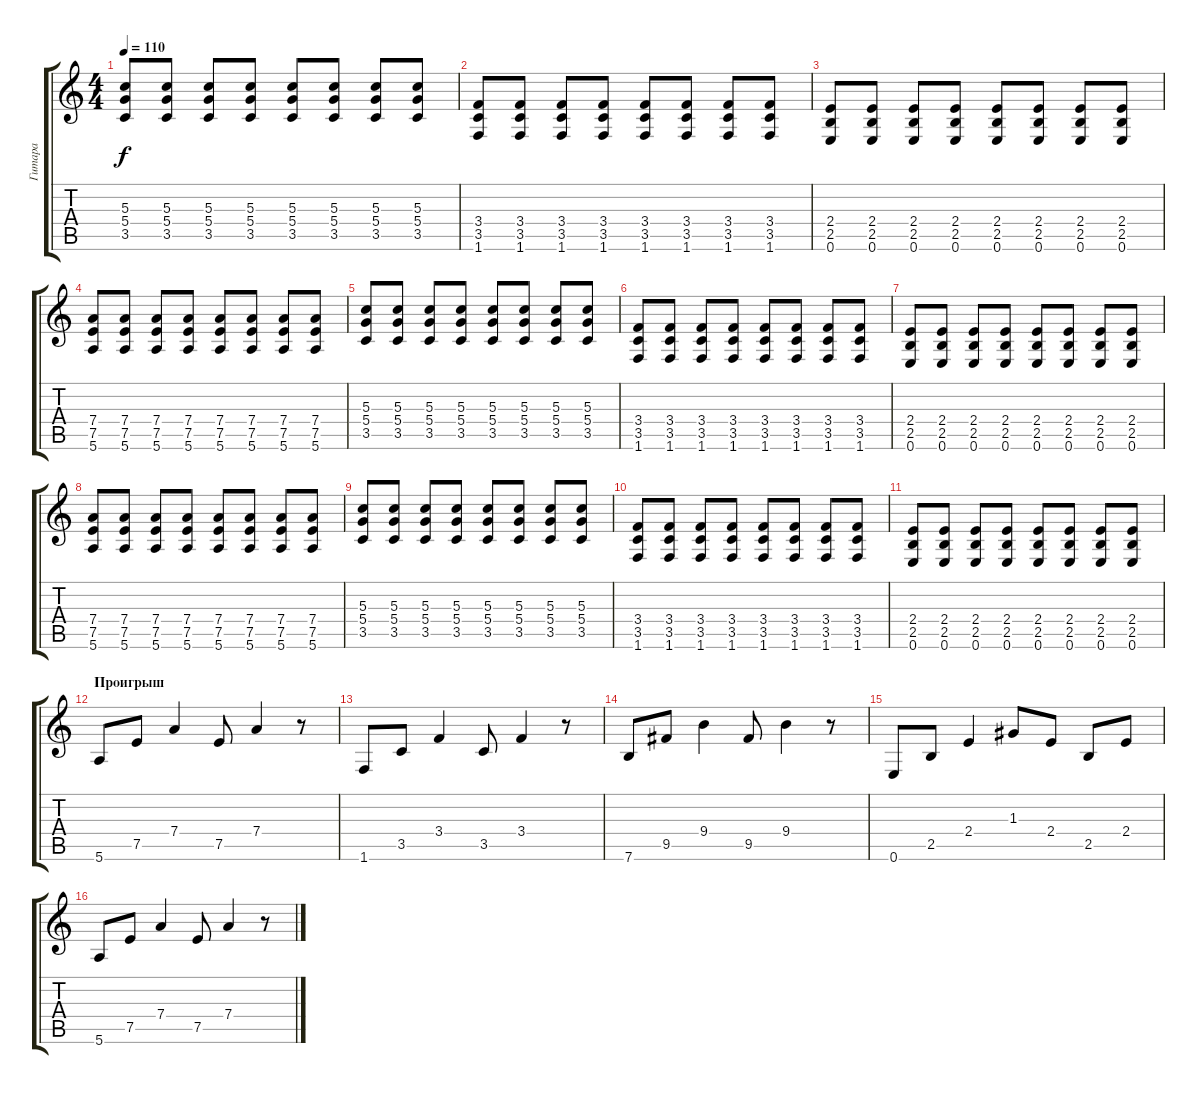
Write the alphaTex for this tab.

\track ("Гитара" "Гитара") {instrument distortionguitar}
\staff {score tabs}
\tuning (E4 B3 G3 D3 A2 E2) {hide}
\ts (4 4)
\tempo 110
\clef g2
\ks c
(5.3 5.4 3.5).8{dy f} (5.3 5.4 3.5).8 (5.3 5.4 3.5).8 (5.3 5.4 3.5).8 (5.3 5.4 3.5).8 (5.3 5.4 3.5).8 (5.3 5.4 3.5).8 (5.3 5.4 3.5).8 |
(3.4 3.5 1.6).8 (3.4 3.5 1.6).8 (3.4 3.5 1.6).8 (3.4 3.5 1.6).8 (3.4 3.5 1.6).8 (3.4 3.5 1.6).8 (3.4 3.5 1.6).8 (3.4 3.5 1.6).8 |
(2.4 2.5 0.6).8 (2.4 2.5 0.6).8 (2.4 2.5 0.6).8 (2.4 2.5 0.6).8 (2.4 2.5 0.6).8 (2.4 2.5 0.6).8 (2.4 2.5 0.6).8 (2.4 2.5 0.6).8 |
(7.4 7.5 5.6).8 (7.4 7.5 5.6).8 (7.4 7.5 5.6).8 (7.4 7.5 5.6).8 (7.4 7.5 5.6).8 (7.4 7.5 5.6).8 (7.4 7.5 5.6).8 (7.4 7.5 5.6).8 |
(5.3 5.4 3.5).8 (5.3 5.4 3.5).8 (5.3 5.4 3.5).8 (5.3 5.4 3.5).8 (5.3 5.4 3.5).8 (5.3 5.4 3.5).8 (5.3 5.4 3.5).8 (5.3 5.4 3.5).8 |
(3.4 3.5 1.6).8 (3.4 3.5 1.6).8 (3.4 3.5 1.6).8 (3.4 3.5 1.6).8 (3.4 3.5 1.6).8 (3.4 3.5 1.6).8 (3.4 3.5 1.6).8 (3.4 3.5 1.6).8 |
(2.4 2.5 0.6).8 (2.4 2.5 0.6).8 (2.4 2.5 0.6).8 (2.4 2.5 0.6).8 (2.4 2.5 0.6).8 (2.4 2.5 0.6).8 (2.4 2.5 0.6).8 (2.4 2.5 0.6).8 |
(7.4 7.5 5.6).8 (7.4 7.5 5.6).8 (7.4 7.5 5.6).8 (7.4 7.5 5.6).8 (7.4 7.5 5.6).8 (7.4 7.5 5.6).8 (7.4 7.5 5.6).8 (7.4 7.5 5.6).8 |
(5.3 5.4 3.5).8 (5.3 5.4 3.5).8 (5.3 5.4 3.5).8 (5.3 5.4 3.5).8 (5.3 5.4 3.5).8 (5.3 5.4 3.5).8 (5.3 5.4 3.5).8 (5.3 5.4 3.5).8 |
(3.4 3.5 1.6).8 (3.4 3.5 1.6).8 (3.4 3.5 1.6).8 (3.4 3.5 1.6).8 (3.4 3.5 1.6).8 (3.4 3.5 1.6).8 (3.4 3.5 1.6).8 (3.4 3.5 1.6).8 |
(2.4 2.5 0.6).8 (2.4 2.5 0.6).8 (2.4 2.5 0.6).8 (2.4 2.5 0.6).8 (2.4 2.5 0.6).8 (2.4 2.5 0.6).8 (2.4 2.5 0.6).8 (2.4 2.5 0.6).8 |
\section ("" "Проигрыш")
5.6.8{instrument electricguitarclean} 7.5.8 7.4.4 7.5.8 7.4.4 r.8 |
1.6.8 3.5.8 3.4.4 3.5.8 3.4.4 r.8 |
7.6.8 9.5.8 9.4.4 9.5.8 9.4.4 r.8 |
0.6.8 2.5.8 2.4.4 1.3.8 2.4.8 2.5.8 2.4.8 |
5.6.8{instrument electricguitarclean} 7.5.8 7.4.4 7.5.8 7.4.4 r.8
